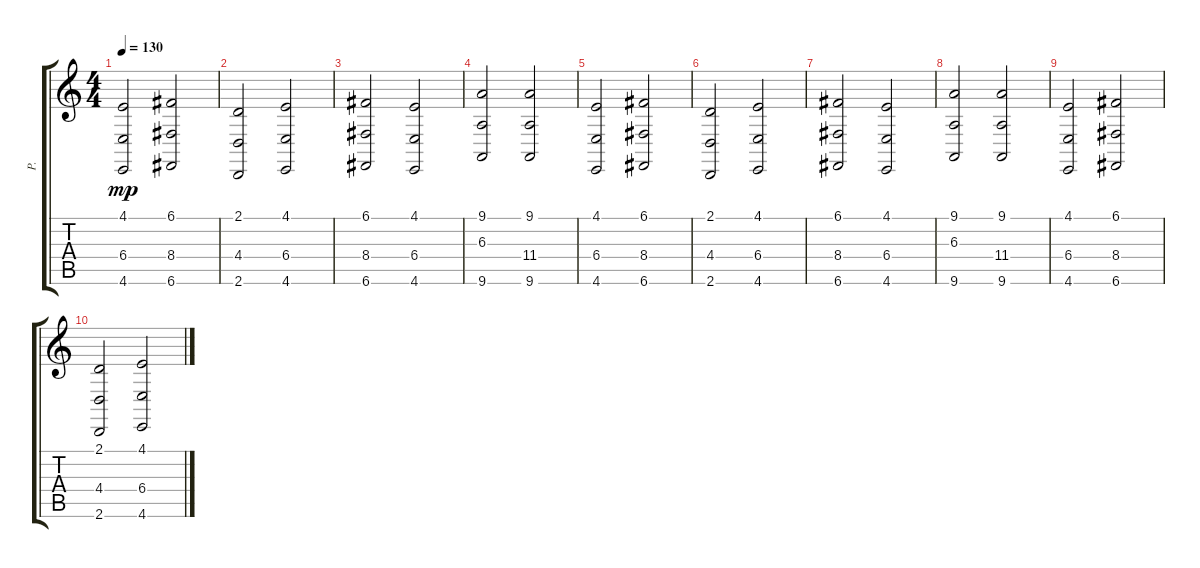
\track ("        P. Lof (organ)" "        P.") {instrument churchorgan}
\staff {score tabs}
\tuning (C4 G3 Eb3 Bb2 F2 C2) {hide}
\ts (4 4)
\tempo 130
\clef g2
\ks c
(4.1 6.4 4.6).2{dy mp} (6.1 8.4 6.6).2 |
(2.1 4.4 2.6).2 (4.1 6.4 4.6).2 |
(6.1 8.4 6.6).2 (4.1 6.4 4.6).2 |
(9.1 6.3 9.6).2 (9.1 11.4 9.6).2 |
(4.1 6.4 4.6).2 (6.1 8.4 6.6).2 |
(2.1 4.4 2.6).2 (4.1 6.4 4.6).2 |
(6.1 8.4 6.6).2 (4.1 6.4 4.6).2 |
(9.1 6.3 9.6).2 (9.1 11.4 9.6).2 |
(4.1 6.4 4.6).2 (6.1 8.4 6.6).2 |
(2.1 4.4 2.6).2 (4.1 6.4 4.6).2
